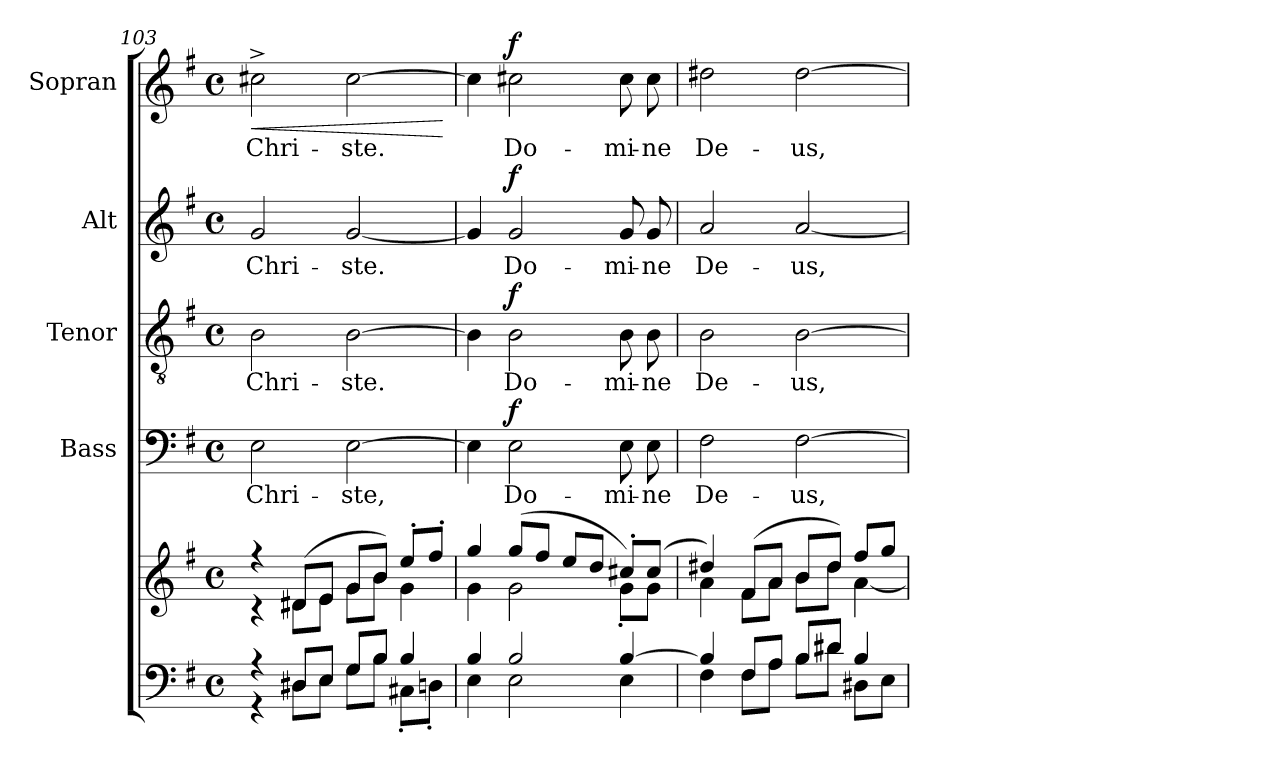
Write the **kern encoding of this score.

**kern	**kern	**kern	**text	**dynam	**kern	**text	**dynam	**kern	**text	**dynam	**kern	**text	**dynam
*part5	*part5	*part4	*part4	*part4	*part3	*part3	*part3	*part2	*part2	*part2	*part1	*part1	*part1
*staff6	*staff5	*staff4	*staff4	*staff4	*staff3	*staff3	*staff3	*staff2	*staff2	*staff2	*staff1	*staff1	*staff1
*	*	*I"Bass	*	*	*I"Tenor	*	*	*I"Alt	*	*	*I"Sopran	*	*
*	*	*I'B.	*	*	*I'T.	*	*	*I'A.	*	*	*I'S.	*	*
*clefF4	*clefG2	*clefF4	*	*	*clefGv2	*	*	*clefG2	*	*	*clefG2	*	*
*k[f#]	*k[f#]	*k[f#]	*	*	*k[f#]	*	*	*k[f#]	*	*	*k[f#]	*	*
*G:	*G:	*G:	*	*	*G:	*	*	*G:	*	*	*G:	*	*
*M4/4	*M4/4	*M4/4	*	*	*M4/4	*	*	*M4/4	*	*	*M4/4	*	*
*met(c)	*met(c)	*met(c)	*	*	*met(c)	*	*	*met(c)	*	*	*met(c)	*	*
=103	=103	=103	=103	=103	=103	=103	=103	=103	=103	=103	=103	=103	=103
*^	*^	*	*	*	*	*	*	*	*	*	*	*	*
!	!	!	!	!	!LO:LY:b	!	!	!LO:LY:b	!	!	!LO:LY:b	!	!	!LO:LY:b	!LO:HP:b
4r	4r	4r	4r	2E\	Chri-	.	2B\	Chri-	.	2g/	Chri-	.	2cc#X^>\	Chri-	<
8D#X/L	8D#\L	(>8d#X/L	8d#\L	.	.	.	.	.	.	.	.	.	.	.	.
8E/J	8E\J	8e/J	8e\J	.	.	.	.	.	.	.	.	.	.	.	.
!	!	!	!	!	!LO:LY:b	!	!	!LO:LY:b	!	!	!LO:LY:b	!	!	!LO:LY:b	!
8G/L	8G\L	8g/L	8g\L	[2E\	-ste,	.	[2B\	-ste.	.	[2g/	-ste.	.	[2cc#\	-ste.	.
8B/J	8B\J	8b/J)	8b\J	.	.	.	.	.	.	.	.	.	.	.	.
4B/	8C#X'>\L	8ee'</L	4g\	.	.	.	.	.	.	.	.	.	.	.	.
.	8Dn'>\J	8ff#'</J	.	.	.	.	.	.	.	.	.	.	.	.	.
*v	*v	*	*	*	*	*	*	*	*	*	*	*	*	*	*
*	*v	*v	*	*	*	*	*	*	*	*	*	*	*	*
.	.	.	.	.	.	.	.	.	.	.	.	.	[
=104	=104	=104	=104	=104	=104	=104	=104	=104	=104	=104	=104	=104	=104
*^	*^	*	*	*	*	*	*	*	*	*	*	*	*
4B/	4E\	4gg/	4g\	4E\]	.	.	4B\]	.	.	4g/]	.	.	4cc#\]	.	.
!	!	!	!	!	!LO:LY:b	!LO:DY:a	!	!LO:LY:b	!LO:DY:a	!	!LO:LY:b	!LO:DY:a	!	!LO:LY:b	!LO:DY:a
2B/	2E\	(>8gg/L	2g\	2E\	Do-	f	2B\	Do-	f	2g/	Do-	f	2cc#X\	Do-	f
.	.	8ff#/J	.	.	.	.	.	.	.	.	.	.	.	.	.
.	.	8ee/L	.	.	.	.	.	.	.	.	.	.	.	.	.
.	.	8dd/J	.	.	.	.	.	.	.	.	.	.	.	.	.
!	!	!	!	!	!LO:LY:b	!	!	!LO:LY:b	!	!	!LO:LY:b	!	!	!LO:LY:b	!
[>4B/	4E\	8cc#X'>/L)	8g'<\L	8E\	-mi-	.	8B\	-mi-	.	8g/	-mi-	.	8cc#\	-mi-	.
!	!	!	!	!	!LO:LY:b	!	!	!LO:LY:b	!	!	!LO:LY:b	!	!	!LO:LY:b	!
.	.	(8cc#/J	8g\J	8E\	-ne	.	8B\	-ne	.	8g/	-ne	.	8cc#\	-ne	.
!!LO:PB:g=z
=105	=105	=105	=105	=105	=105	=105	=105	=105	=105	=105	=105	=105	=105	=105	=105
!	!	!	!	!	!LO:LY:b	!	!	!LO:LY:b	!	!	!LO:LY:b	!	!	!LO:LY:b	!
4B/]	4F#\	4dd#X/)	4a\	2F#\	De-	.	2B\	De-	.	2a/	De-	.	2dd#X\	De-	.
8F#/L	8F#\L	(>8f#/L	8f#\L	.	.	.	.	.	.	.	.	.	.	.	.
8A/J	8A\J	8a/J	8a\J	.	.	.	.	.	.	.	.	.	.	.	.
!	!	!	!	!	!LO:LY:b	!	!	!LO:LY:b	!	!	!LO:LY:b	!	!	!LO:LY:b	!
8B/L	8B\L	8b/L	8b\L	[2F#\	-us,	.	[2B\	-us,	.	[2a/	-us,	.	[2dd#\	-us,	.
8d#X/J	8d#\J	8dd#/J)	8dd#\J	.	.	.	.	.	.	.	.	.	.	.	.
4B/	8D#X\L	8ff#/L	[<4a\	.	.	.	.	.	.	.	.	.	.	.	.
.	8E\J	8gg/J	.	.	.	.	.	.	.	.	.	.	.	.	.
*v	*v	*	*	*	*	*	*	*	*	*	*	*	*	*	*
*	*v	*v	*	*	*	*	*	*	*	*	*	*	*	*
=	=	=	=	=	=	=	=	=	=	=	=	=	=
*-	*-	*-	*-	*-	*-	*-	*-	*-	*-	*-	*-	*-	*-
